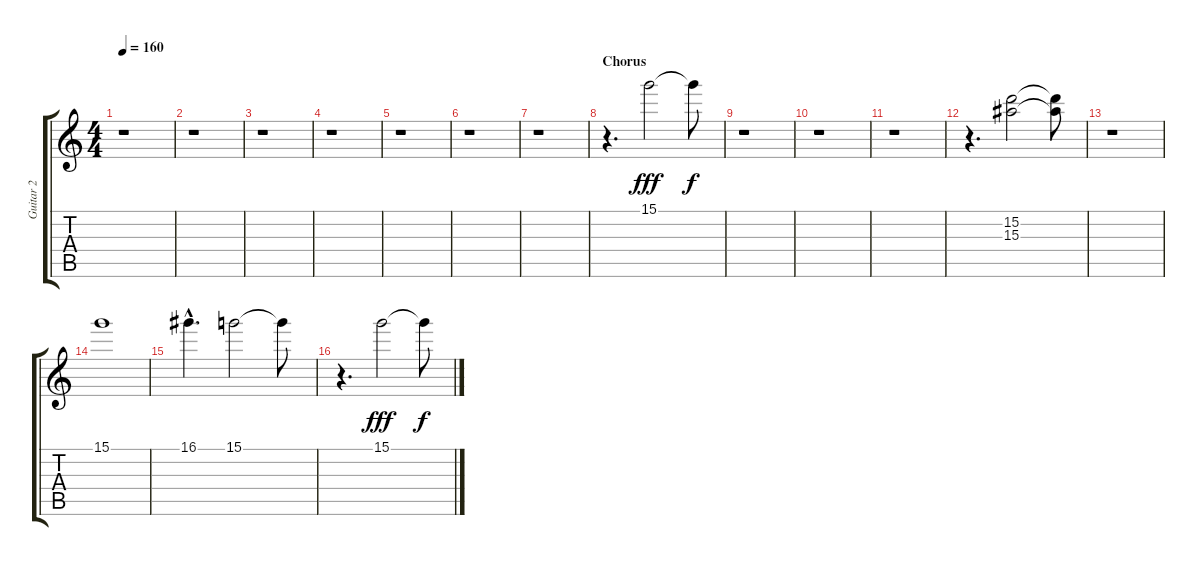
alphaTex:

\track ("Guitar 2" "Guitar 2") {instrument overdrivenguitar}
\staff {score tabs}
\tuning (E4 B3 G3 D3 A2 E2) {hide}
\ts (4 4)
\tempo 160
\clef g2
\ks c
r.1{dy f} |
r.1 |
r.1 |
r.1 |
r.1 |
r.1 |
r.1 |
\section ("" "Chorus")
r.4{d} 15.1.2{dy fff} 15.1{t}.8{dy f} |
r.1 |
r.1 |
r.1 |
r.4{d} (15.2 15.3).2 (15.2{t} 15.3{t}).8 |
r.1 |
15.1.1 |
16.1{hac}.4{d} 15.1.2 15.1{t}.8 |
r.4{d} 15.1.2{dy fff} 15.1{t}.8{dy f}
